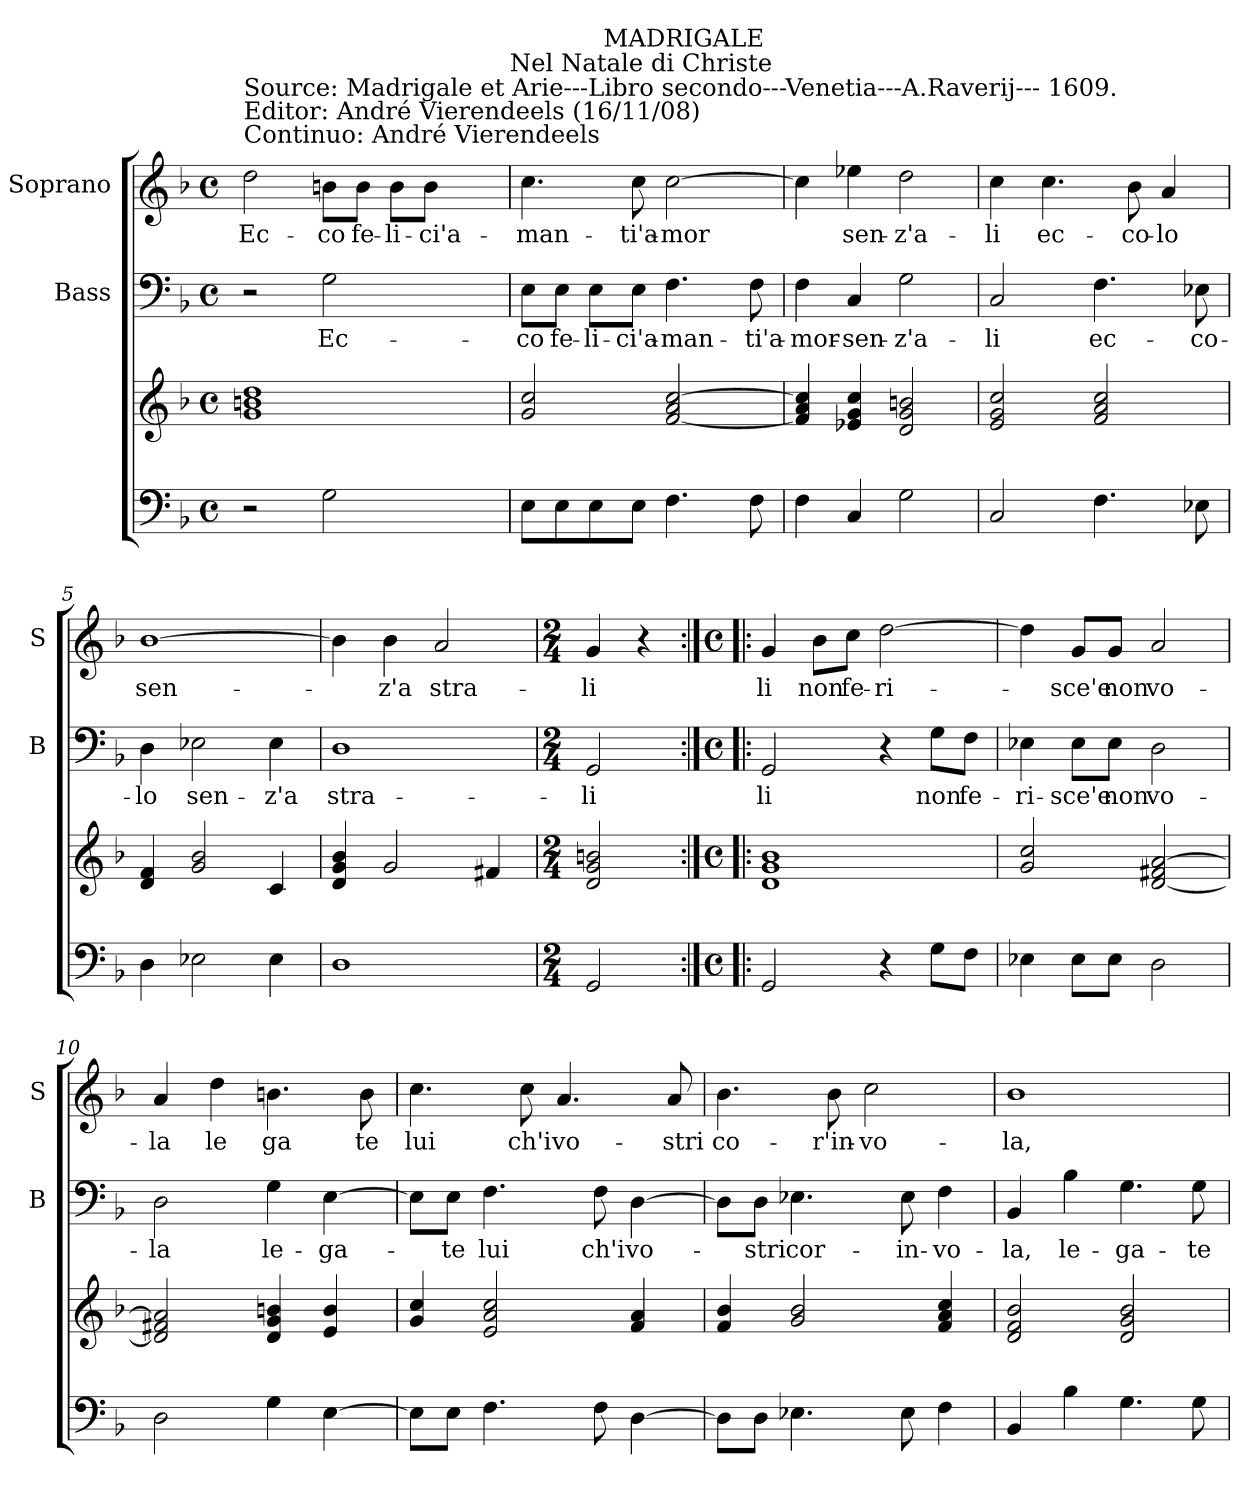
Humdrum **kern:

**kern	**kern	**kern	**text	**kern	**text
*part3	*part3	*part2	*part2	*part1	*part1
*staff4	*staff3	*staff2	*staff2	*staff1	*staff1
*	*	*I"Bass	*	*I"Soprano	*
*	*	*I'B	*	*I'S	*
*clefF4	*clefG2	*clefF4	*	*clefG2	*
*k[b-]	*k[b-]	*k[b-]	*	*k[b-]	*
*F:	*F:	*F:	*	*F:	*
*M4/4	*M4/4	*M4/4	*	*M4/4	*
*met(c)	*met(c)	*met(c)	*	*met(c)	*
=1	=1	=1	=1	=1	=1
!	!	!	!	!LO:TX:a:t=Source&colon; Madrigale et Arie---Libro secondo---Venetia---A.Raverij--- 1609.\nEditor&colon; André Vierendeels (16/11/08)\nContinuo&colon; André Vierendeels	!
2r	1g 1bn 1dd	2r	.	2dd\	Ec-
2G\	.	2G\	Ec-	8bn\L	-co
.	.	.	.	8b\J	fe-
.	.	.	.	8b\L	-li-
.	.	.	.	8b\J	-ci'a-
4ryy	4ryy	4ryy	.	4ryy	.
!	!	!	!	!LO:TX:a:t=Nel Natale di Christe	!
=2	=2	=2	=2	=2	=2
*	*	*	*	*^	*
8E\L	2g/ 2cc/	8E\L	-co	4.cc\	4ryy	-man-
8E\	.	8E\J	fe-	.	.	.
8E\	.	8E\L	-li-	.	32ryy	.
!	!	!	!	!	!LO:TX:a:t=MADRIGALE	!
.	.	.	.	.	2ryy	.
8E\J	.	8E\J	-ci'a-	8cc\	.	-ti'a-
4.F\	[2f/ 2a/ [2cc/	4.F\	-man-	[2cc\	.	-mor
.	.	.	.	.	8..ryy	.
8F\	.	8F\	-ti'a-	.	.	.
*	*	*	*	*v	*v	*
=3	=3	=3	=3	=3	=3
4F\	4f/] 4a/ 4cc/]	4F\	-mor-	4cc\]	.
4C/	4e-X/ 4g/ 4cc/	4C/	-sen-	4ee-X\	sen-
2G\	2d/ 2g/ 2bn/	2G\	-z'a-	2dd\	-z'a-
=4	=4	=4	=4	=4	=4
2C/	2e/ 2g/ 2cc/	2C/	-li	4cc\	-li
.	.	.	.	4.cc\	ec-
4.F\	2f/ 2a/ 2cc/	4.F\	ec-	.	.
.	.	.	.	8b-\	-co-
.	.	.	.	4a/	-lo
8E-X\	.	8E-X\	-co-	.	.
=5	=5	=5	=5	=5	=5
4D\	4d/ 4f/	4D\	-lo	[1b-	sen-
2E-X\	2g/ 2b-/	2E-X\	sen-	.	.
4E-\	4c/	4E-\	-z'a	.	.
!!LO:LB:g=z
=6	=6	=6	=6	=6	=6
1D	4d/ 4g/ 4b-/	1D	stra-	4b-\]	.
.	2g/	.	.	4b-\	-z'a
.	.	.	.	2a/	stra-
.	4f#X/	.	.	.	.
=7	=7	=7	=7	=7	=7
*M2/4	*M2/4	*M2/4	*	*M2/4	*
2GG/	2d/ 2g/ 2bn/	2GG/	-li	4g/	-li
.	.	.	.	4r	.
=8:|!|:	=8:|!|:	=8:|!|:	=8:|!|:	=8:|!|:	=8:|!|:
*M4/4	*M4/4	*M4/4	*	*M4/4	*
*met(c)	*met(c)	*met(c)	*	*met(c)	*
2GG/	1d 1g 1b-	2GG/	li	4g/	li
.	.	.	.	8b-\L	non
.	.	.	.	8cc\J	fe-
4r	.	4r	.	[2dd\	-ri-
8G\L	.	8G\L	non	.	.
8F\J	.	8F\J	fe-	.	.
=9	=9	=9	=9	=9	=9
4E-X\	2g/ 2cc/	4E-X\	-ri-	4dd\]	.
8E-\L	.	8E-\L	-sce'e	8g/L	-sce'e
8E-\J	.	8E-\J	non	8g/J	non
2D\	[2d/ 2f#X/ [2a/	2D\	vo-	2a/	vo-
=10	=10	=10	=10	=10	=10
2D\	2d/] 2f#X/ 2a/]	2D\	-la	4a/	-la
.	.	.	.	4dd\	le
4G\	4d/ 4g/ 4bn/	4G\	le-	4.bn\	ga
[4E\	4e/ 4b/	[4E\	-ga-	.	.
.	.	.	.	8b\	te
!!LO:LB:g=z
=11	=11	=11	=11	=11	=11
8E\L]	4g/ 4cc/	8E\L]	.	4.cc\	lui
8E\J	.	8E\J	-te	.	.
4.F\	2e/ 2a/ 2cc/	4.F\	lui	.	.
.	.	.	.	8cc\	ch'i
.	.	.	.	4.a/	vo-
8F\	.	8F\	ch'i	.	.
[4D\	4f/ 4a/	[4D\	vo-	.	.
.	.	.	.	8a/	-stri
=12	=12	=12	=12	=12	=12
8D\L]	4f/ 4b-/	8D\L]	.	4.b-\	co-
8D\J	.	8D\J	-stri	.	.
4.E-X\	2g/ 2b-/	4.E-X\	cor-	.	.
.	.	.	.	8b-\	-r'in-
.	.	.	.	2cc\	-vo-
8E-\	.	8E-\	-in-	.	.
4F\	4f/ 4a/ 4cc/	4F\	-vo-	.	.
=13	=13	=13	=13	=13	=13
4BB-/	2d/ 2f/ 2b-/	4BB-/	-la,	1b-	-la,
4B-\	.	4B-\	le-	.	.
4.G\	2d/ 2g/ 2b-/	4.G\	-ga-	.	.
8G\	.	8G\	-te	.	.
=	=	=	=	=	=
*-	*-	*-	*-	*-	*-
